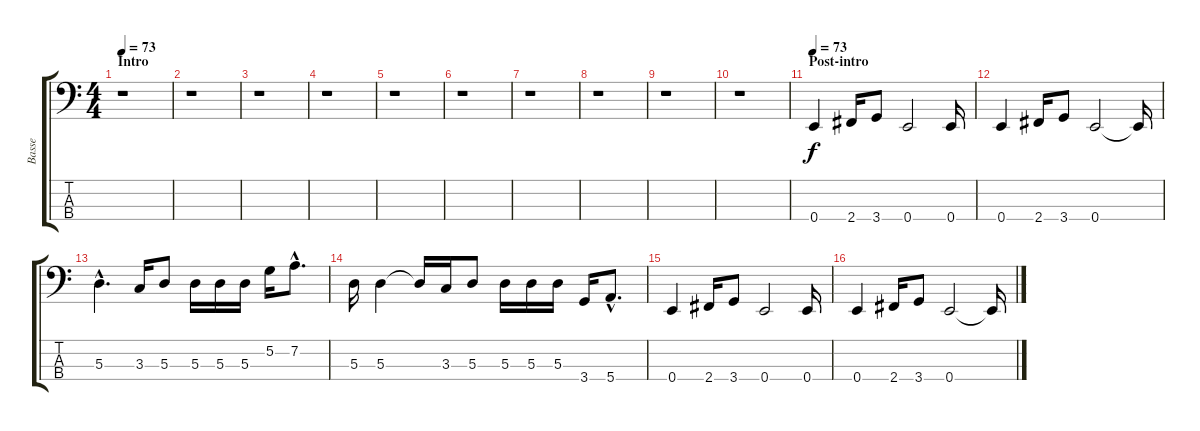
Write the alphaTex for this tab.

\track ("Basse" "Basse") {instrument electricbassfinger}
\staff {score tabs}
\tuning (G2 D2 A1 E1) {hide}
\ts (4 4)
\section ("" "Intro")
\tempo 73
\tempo 68
\tempo 73
\clef f4
\ks c
r.1{dy f instrument electricbassfinger} |
r.1 |
r.1 |
r.1 |
r.1 |
r.1 |
r.1 |
r.1 |
r.1 |
r.1 |
\section ("" "Post-intro")
\tempo 73
0.4.4 2.4.16 3.4.8 0.4.2 0.4.16 |
0.4.4 2.4.16 3.4.8 0.4.2 0.4{t}.16 |
5.3{hac}.4{d} 3.3.16 5.3.8 5.3.16 5.3.16 5.3.16 5.2.16 7.2{hac}.8{d} |
5.3.16 5.3.4 5.3{t}.16 3.3.16 5.3.8 5.3.16 5.3.16 5.3.16 3.4.16 5.4{hac}.8{d} |
0.4.4 2.4.16 3.4.8 0.4.2 0.4.16 |
0.4.4 2.4.16 3.4.8 0.4.2 0.4{t}.16
